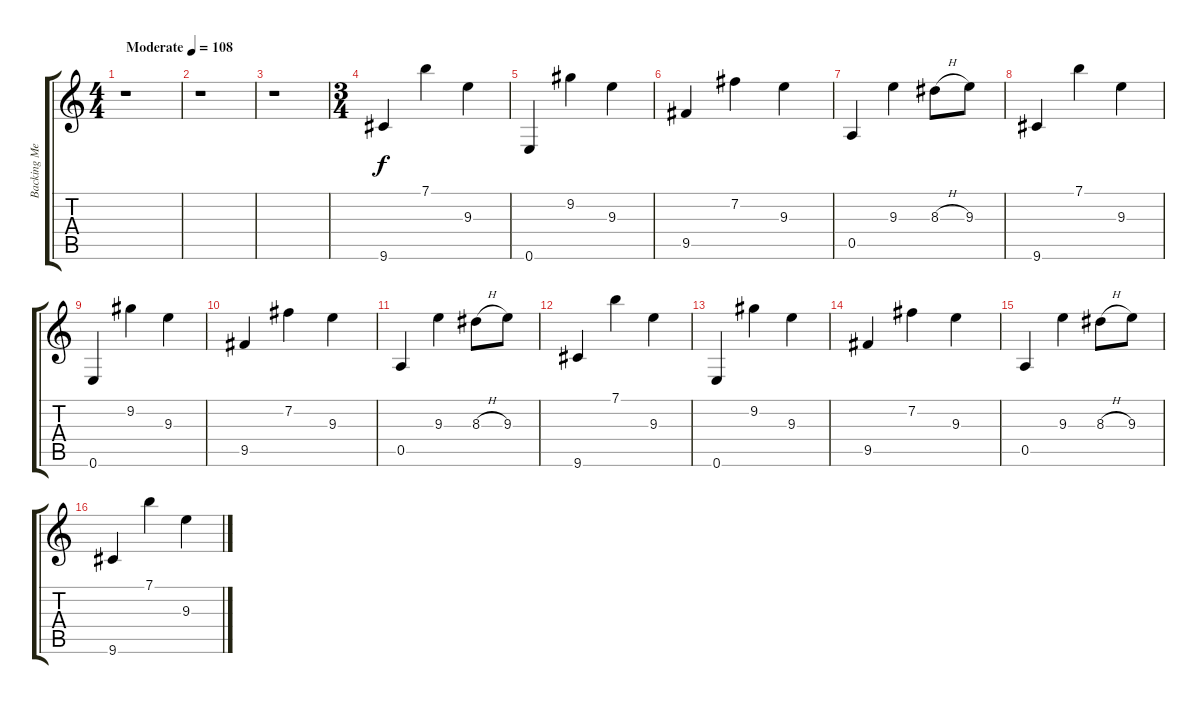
\track ("Backing Melody" "Backing Me") {instrument acousticguitarsteel}
\staff {score tabs}
\tuning (E4 B3 G3 D3 A2 E2) {hide}
\ts (4 4)
\tempo (108 "Moderate")
\clef g2
\ks c
r.1{dy f instrument acousticguitarsteel} |
r.1 |
r.1 |
\ts (3 4)
9.6.4 7.1.4 9.3.4 |
0.6.4 9.2.4 9.3.4 |
9.5.4 7.2.4 9.3.4 |
0.5.4 9.3.4 8.3{h}.8 9.3.8 |
9.6.4 7.1.4 9.3.4 |
0.6.4 9.2.4 9.3.4 |
9.5.4 7.2.4 9.3.4 |
0.5.4 9.3.4 8.3{h}.8 9.3.8 |
9.6.4 7.1.4 9.3.4 |
0.6.4 9.2.4 9.3.4 |
9.5.4 7.2.4 9.3.4 |
0.5.4 9.3.4 8.3{h}.8 9.3.8 |
9.6.4 7.1.4 9.3.4
